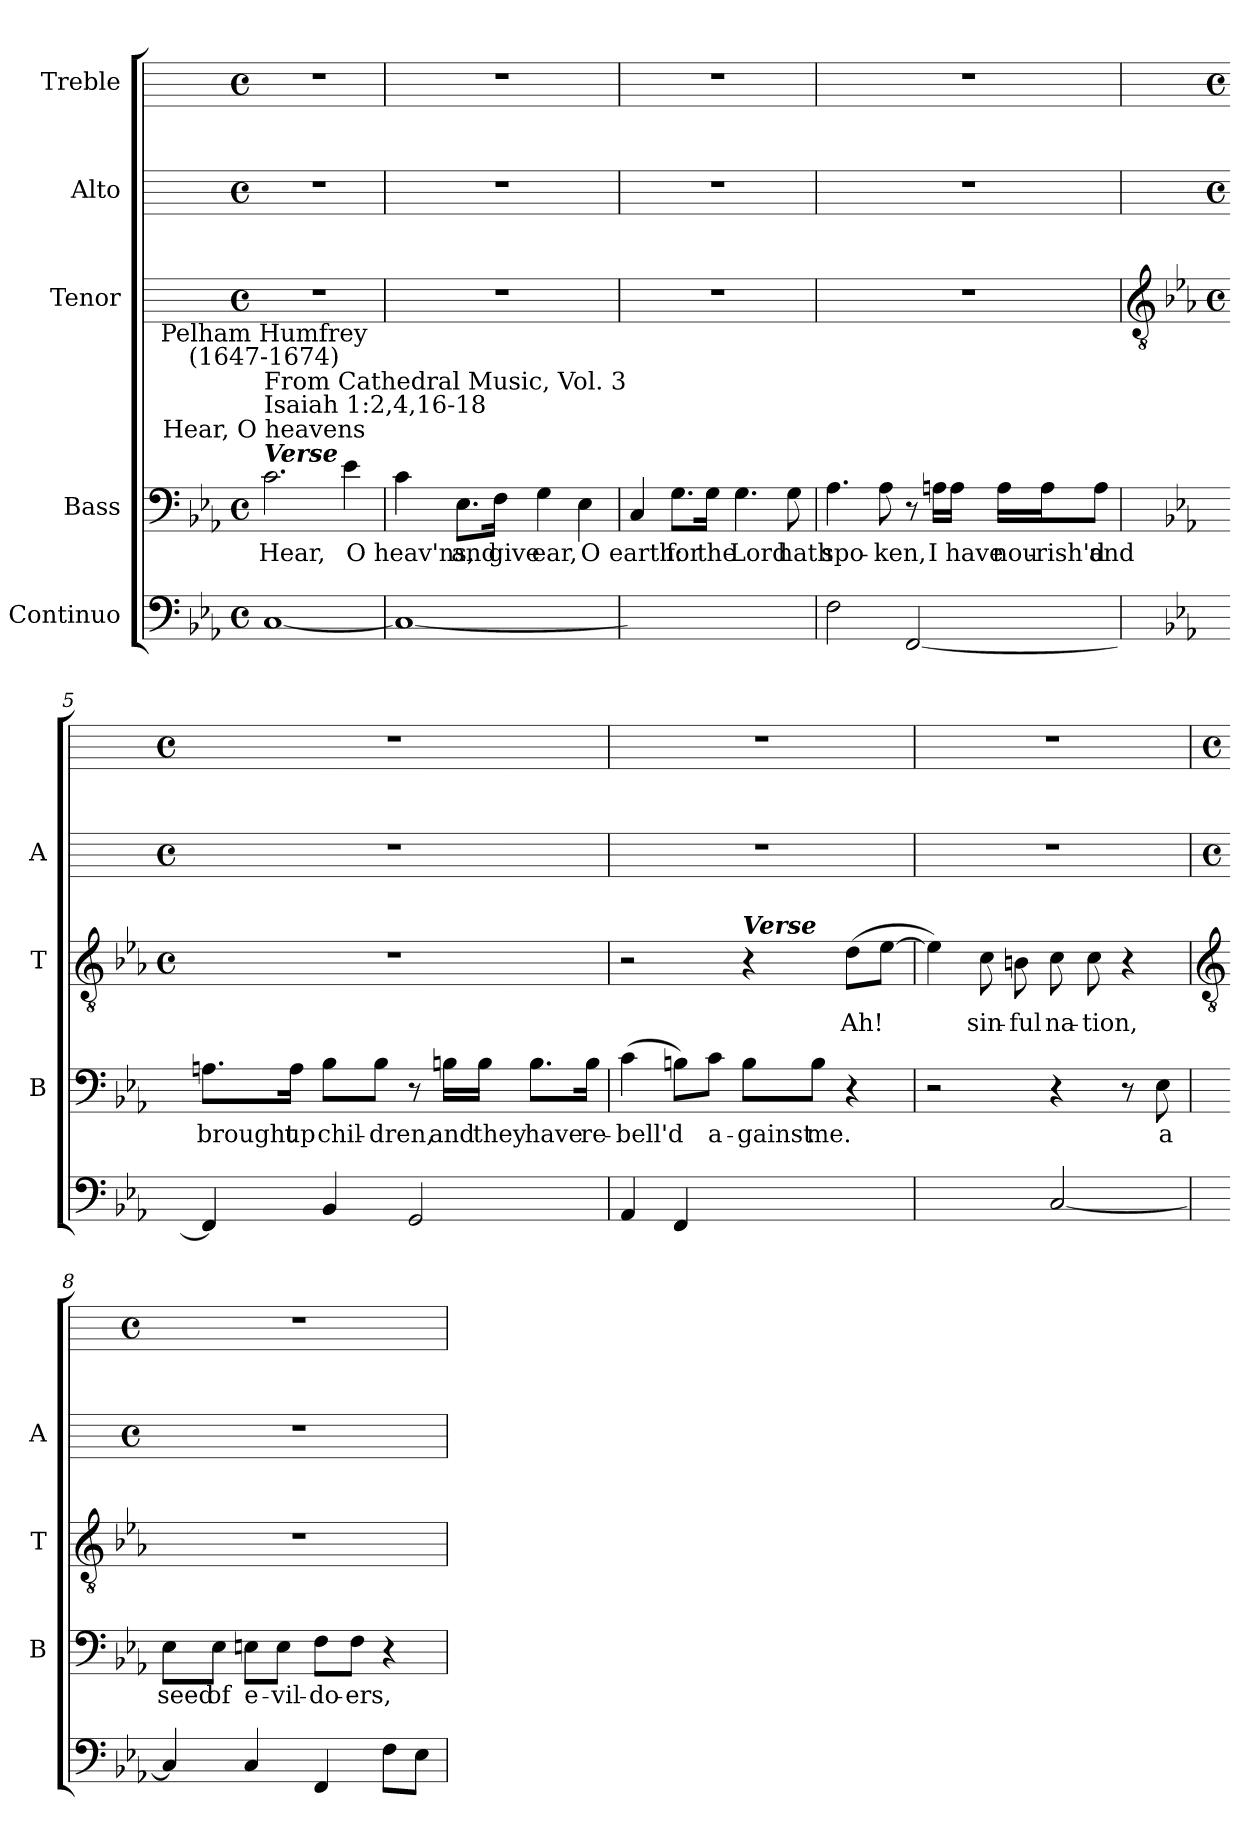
**kern	**text	**text	**kern	**text	**kern	**text	**kern	**kern
*part5	*part5	*part5	*part4	*part4	*part3	*part3	*part2	*part1
*staff5	*staff5	*staff5	*staff4	*staff4	*staff3	*staff3	*staff2	*staff1
*I"Continuo	*	*	*I"Bass	*	*I"Tenor	*	*I"Alto	*I"Treble
*	*	*	*I'B	*	*I'T	*	*I'A	*
*clefF4	*	*	*clefF4	*	*	*	*	*
*k[b-e-a-]	*	*	*k[b-e-a-]	*	*	*	*	*
*E-:	*	*	*E-:	*	*	*	*	*
*M4/4	*	*	*M4/4	*	*M4/4	*	*M4/4	*M4/4
*met(c)	*	*	*met(c)	*	*met(c)	*	*met(c)	*met(c)
=1	=1	=1	=1	=1	=1	=1	=1	=1
!	!	!	!LO:TX:a:Bi:t=Verse	!	!	!	!	!
!	!	!	!LO:TX:a:cj:t=Hear, O heavens	!	!	!	!	!
!	!	!	!LO:TX:a:t=From Cathedral Music, Vol. 3\nIsaiah 1&colon;2,4,16-18	!	!	!	!	!
!	!	!	!LO:TX:a:cj:t=Pelham Humfrey\n(1647-1674)	!	!	!	!	!
!	!	!	!	!LO:LY:b	!	!	!	!
[1C	.	.	2.c	Hear,	1r	.	1r	1r
!	!	!	!	!LO:LY:b	!	!	!	!
.	.	.	4e-	O	.	.	.	.
=2	=2	=2	=2	=2	=2	=2	=2	=2
!	!	!	!	!LO:LY:b	!	!	!	!
1C_	.	.	4c	heav'ns,	1r	.	1r	1r
!	!	!	!	!LO:LY:b	!	!	!	!
.	.	.	8.E-\L	and	.	.	.	.
!	!	!	!	!LO:LY:b	!	!	!	!
.	.	.	16F\Jk	give	.	.	.	.
!	!	!	!	!LO:LY:b	!	!	!	!
.	.	.	4G	ear,	.	.	.	.
!	!	!	!	!LO:LY:b	!	!	!	!
.	.	.	4E-	O	.	.	.	.
=3	=3	=3	=3	=3	=3	=3	=3	=3
!	!	!	!	!LO:LY:b	!	!	!	!
2Cyy_	.	.	4C	earth:	1r	.	1r	1r
!	!	!	!	!LO:LY:b	!	!	!	!
.	.	.	8.G\L	for	.	.	.	.
!	!	!	!	!LO:LY:b	!	!	!	!
.	.	.	16G\Jk	the	.	.	.	.
!	!LO:LY:b	!	!	!LO:LY:b	!	!	!	!
2Cyy]	3	.	4.G	Lord	.	.	.	.
!	!	!	!	!LO:LY:b	!	!	!	!
.	.	.	8G	hath	.	.	.	.
=4	=4	=4	=4	=4	=4	=4	=4	=4
!	!	!	!	!LO:LY:b	!	!	!	!
2F	.	.	4.A-	spo-	1r	.	1r	1r
!	!	!	!	!LO:LY:b	!	!	!	!
.	.	.	8A-	-ken,	.	.	.	.
[2FF	.	.	8r	.	.	.	.	.
!	!	!	!	!LO:LY:b	!	!	!	!
.	.	.	16An\LL	I	.	.	.	.
!	!	!	!	!LO:LY:b	!	!	!	!
.	.	.	16A\JJ	have	.	.	.	.
!	!	!	!	!LO:LY:b	!	!	!	!
.	.	.	16A\LL	nou-	.	.	.	.
!	!	!	!	!LO:LY:b	!	!	!	!
.	.	.	16A\J	-rish'd	.	.	.	.
!	!	!	!	!LO:LY:b	!	!	!	!
.	.	.	8A\J	and	.	.	.	.
!!LO:LB:g=z
=5	=5	=5	=5	=5	=5	=5	=5	=5
*	*	*	*	*	*clefGv2	*	*	*
*	*	*	*	*	*k[b-e-a-]	*	*	*
*	*	*	*	*	*E-:	*	*	*
*	*	*	*	*	*M4/4	*	*M4/4	*M4/4
*	*	*	*	*	*met(c)	*	*met(c)	*met(c)
!	!	!	!	!LO:LY:b	!	!	!	!
4FF]	.	.	8.An\L	brought	1r	.	1r	1r
!	!	!	!	!LO:LY:b	!	!	!	!
.	.	.	16A\Jk	up	.	.	.	.
!	!	!	!	!LO:LY:b	!	!	!	!
4BB-	.	.	8B-\L	chil-	.	.	.	.
!	!	!	!	!LO:LY:b	!	!	!	!
.	.	.	8B-\J	-dren,	.	.	.	.
2GG	.	.	8r	.	.	.	.	.
!	!	!	!	!LO:LY:b	!	!	!	!
.	.	.	16Bn\LL	and	.	.	.	.
!	!	!	!	!LO:LY:b	!	!	!	!
.	.	.	16B\JJ	they	.	.	.	.
!	!	!	!	!LO:LY:b	!	!	!	!
.	.	.	8.B\L	have	.	.	.	.
!	!	!	!	!LO:LY:b	!	!	!	!
.	.	.	16B\Jk	re-	.	.	.	.
=6	=6	=6	=6	=6	=6	=6	=6	=6
!	!	!	!	!LO:LY:b	!	!	!	!
4AA-	.	.	(>4c	-bell'd	2r	.	1r	1r
4FF	.	.	8Bn\L)	.	.	.	.	.
!	!	!	!	!LO:LY:b	!	!	!	!
.	.	.	8c\J	a-	.	.	.	.
!	!	!	!	!	!LO:TX:a:Bi:t=Verse	!	!	!
!	!	!	!	!LO:LY:b	!	!	!	!
(>[4GG\yy	.	.	8B\L	-gainst	4r	.	.	.
!	!	!	!	!LO:LY:b	!	!	!	!
.	.	.	8B\J	me.	.	.	.	.
!	!LO:LY:b	!LO:LY:b	!	!	!	!LO:LY:b	!	!
8GG\yy_	5	3	4r	.	(>8dL	Ah!	.	.
!	!LO:LY:b	!	!	!	!	!	!	!
8GG\yy_	6	.	.	.	[8e-J	.	.	.
=7	=7	=7	=7	=7	=7	=7	=7	=7
!	!LO:LY:b	!LO:LY:b	!	!	!	!	!	!
4GG\yy_)	6	4	2r	.	4e-])	.	1r	1r
!	!	!	!	!	!	!LO:LY:b	!	!
8GGyy_	.	.	.	.	8c	sin-	.	.
!	!LO:LY:b	!LO:LY:b	!	!	!	!LO:LY:b	!	!
8GGLyy]	5	3	.	.	8Bn	-ful	.	.
!	!	!	!	!	!	!LO:LY:b	!	!
[2C	.	.	4r	.	8c	na-	.	.
!	!	!	!	!	!	!LO:LY:b	!	!
.	.	.	.	.	8c	-tion,	.	.
.	.	.	8r	.	4r	.	.	.
!	!	!	!	!LO:LY:b	!	!	!	!
.	.	.	8E-	a	.	.	.	.
!!LO:LB:g=z
=8	=8	=8	=8	=8	=8	=8	=8	=8
*	*	*	*	*	*clefGv2	*	*	*
*	*	*	*	*	*	*	*M4/4	*M4/4
*	*	*	*	*	*	*	*met(c)	*met(c)
!	!	!	!	!LO:LY:b	!	!	!	!
4C]	.	.	8E-\L	seed	1r	.	1r	1r
!	!	!	!	!LO:LY:b	!	!	!	!
.	.	.	8E-\J	of	.	.	.	.
!	!	!	!	!LO:LY:b	!	!	!	!
4C	.	.	8En\L	e-	.	.	.	.
!	!	!	!	!LO:LY:b	!	!	!	!
.	.	.	8E\J	-vil-	.	.	.	.
!	!	!	!	!LO:LY:b	!	!	!	!
4FF	.	.	8F\L	-do-	.	.	.	.
!	!	!	!	!LO:LY:b	!	!	!	!
.	.	.	8F\J	-ers,	.	.	.	.
8FL	.	.	4r	.	.	.	.	.
8E-J	.	.	.	.	.	.	.	.
=	=	=	=	=	=	=	=	=
*-	*-	*-	*-	*-	*-	*-	*-	*-
